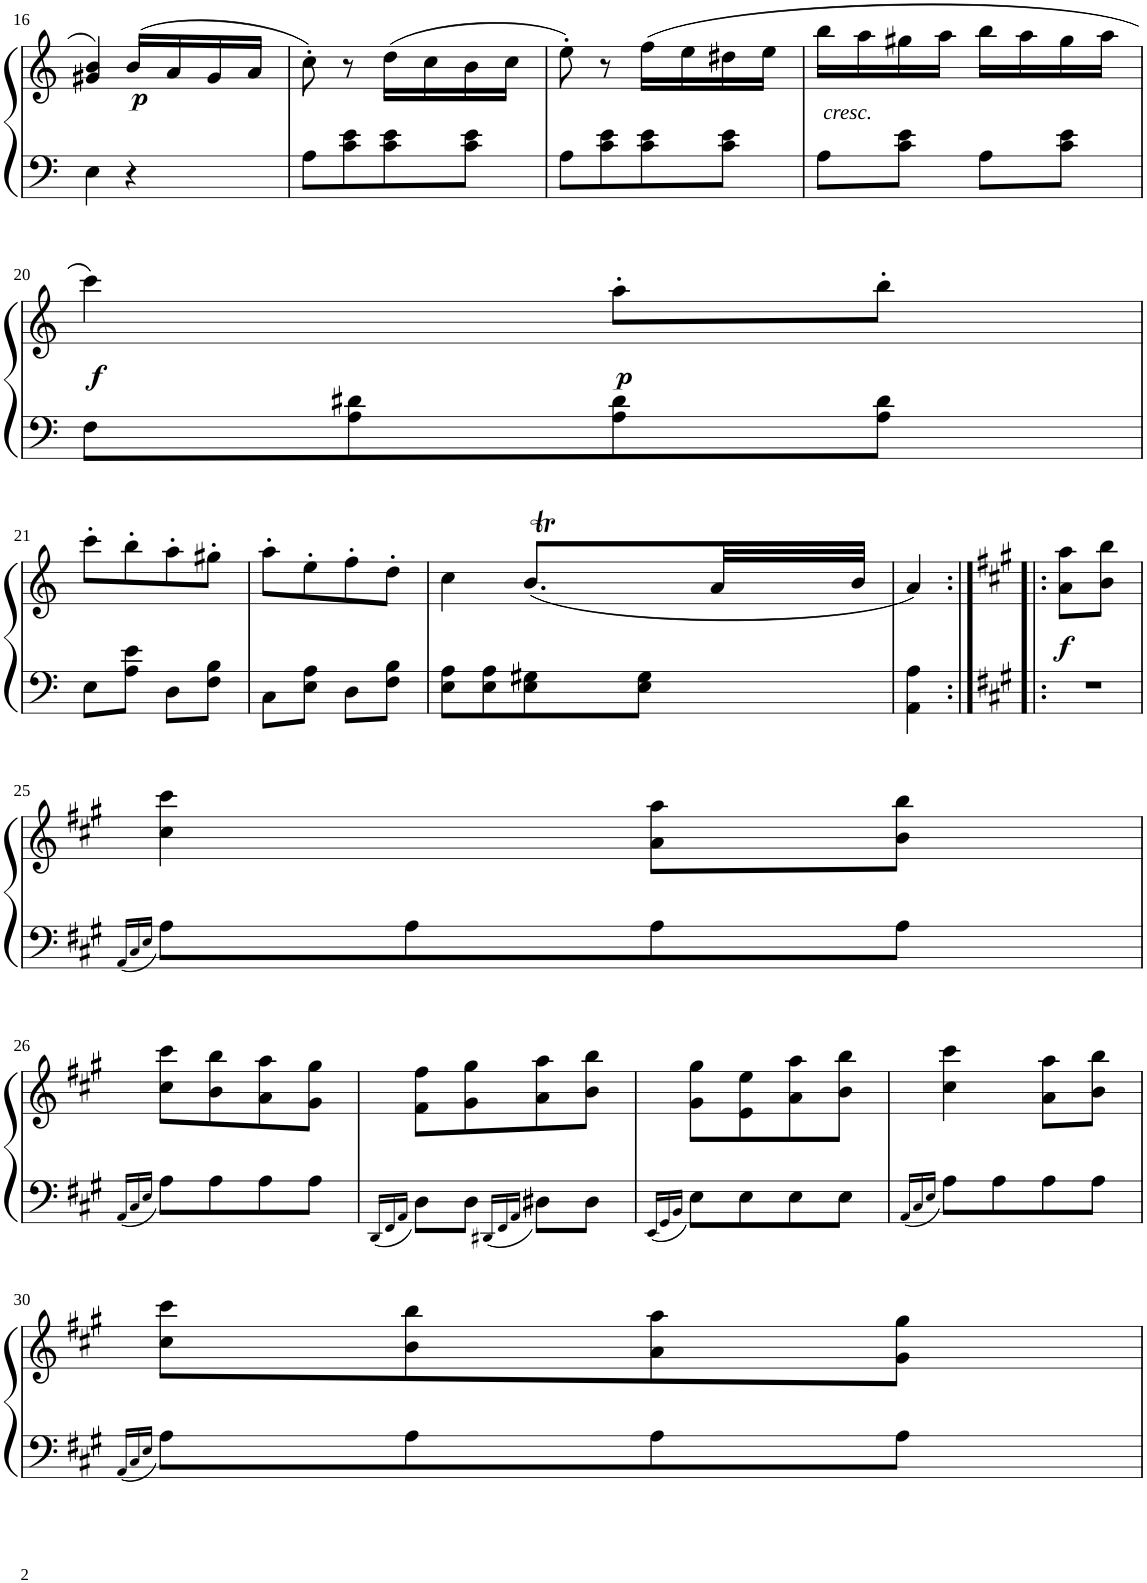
**kern	**kern	**dynam
*part1	*part1	*part1
*staff2	*staff1	*staff1/2
*I"Piano	*	*
*I'Pno	*	*
!!LO:PB:g=z
*clefF4	*clefG2	*
*k[]	*k[]	*
*M2/4	*M2/4	*
=16	=16	=16
4E\	4g#X/ 4b/	.
!	!	!LO:DY:b
4r	(>16b/LL	p
.	16a/	.
.	16g#/	.
.	16a/JJ	.
=17	=17	=17
8A\L	8cc'\)	.
8c\ 8e\	8r	.
8c\ 8e\	(16dd\LL	.
.	16cc\	.
8c\ 8e\J	16b\	.
.	16cc\JJ	.
=18	=18	=18
8A\L	8ee'\)	.
8c\ 8e\	8r	.
8c\ 8e\	(16ff\LL	.
.	16ee\	.
8c\ 8e\J	16dd#X\	.
.	16ee\JJ	.
=19	=19	=19
!	!	!LO:DY:b
8A\L	16bb\LL	other-dynamics
.	16aa\	.
8c\ 8e\J	16gg#X\	.
.	16aa\JJ	.
8A\L	16bb\LL	.
.	16aa\	.
8c\ 8e\J	16gg#\	.
.	16aa\JJ	.
!!LO:LB:g=z
=20	=20	=20
!	!	!LO:DY:b
8F\L	4ccc\)	f
8A\ 8d#X\	.	.
!	!	!LO:DY:b
8A\ 8d#\	8aa'\L	p
8A\ 8d#\J	8bb'\J	.
!!LO:LB:g=z
=21	=21	=21
8E\L	8ccc'\L	.
8A\ 8e\J	8bb'\	.
8D\L	8aa'\	.
8F\ 8B\J	8gg#X'\J	.
=22	=22	=22
8C\L	8aa'\L	.
8E\ 8A\J	8ee'\	.
8D\L	8ff'\	.
8F\ 8B\J	8dd'\J	.
=23	=23	=23
*	*^	*
8E\ 8A\L	4cc\	4ryy	.
8E\ 8A\	.	.	.
8E\ 8G#X\	(<8.b/L	32cc!	.
.	.	32b!	.
.	.	32cc!	.
.	.	32b!	.
8E\ 8G#\J	.	32cc!	.
.	.	32b!	.
.	32a/LL	16ryy	.
.	32b/JJJ	.	.
*	*v	*v	*
=24	=24	=24
4AA\ 4A\	4a/)	.
=24:|!|:	=24:|!|:	=24:|!|:
*k[f#c#g#]	*k[f#c#g#]	*
!	!	!LO:DY:b
2r	8a\ 8aa\L	f
.	8b\ 8bb\J	.
.	4ryy	.
!!LO:LB:g=z
=25	=25	=25
16qAA/LL	.	.
16qC#/	.	.
16qE/JJ	.	.
8A\L	4cc#\ 4ccc#\	.
8A\	.	.
8A\	8a\ 8aa\L	.
8A\J	8b\ 8bb\J	.
!!LO:LB:g=z
=26	=26	=26
16qAA/LL	.	.
16qC#/	.	.
16qE/JJ	.	.
8A\L	8cc#\ 8ccc#\L	.
8A\	8b\ 8bb\	.
8A\	8a\ 8aa\	.
8A\J	8g#\ 8gg#\J	.
=27	=27	=27
16qDD/LL	.	.
16qFF#/	.	.
16qAA/JJ	.	.
8D\L	8f#\ 8ff#\L	.
8D\J	8g#\ 8gg#\	.
16qDD#X/LL	.	.
16qFF#/	.	.
16qAA/JJ	.	.
8D#X\L	8a\ 8aa\	.
8D#\J	8b\ 8bb\J	.
=28	=28	=28
16qEE/LL	.	.
16qGG#/	.	.
16qBB/JJ	.	.
8E\L	8g#\ 8gg#\L	.
8E\	8e\ 8ee\	.
8E\	8a\ 8aa\	.
8E\J	8b\ 8bb\J	.
=29	=29	=29
16qAA/LL	.	.
16qC#/	.	.
16qE/JJ	.	.
8A\L	4cc#\ 4ccc#\	.
8A\	.	.
8A\	8a\ 8aa\L	.
8A\J	8b\ 8bb\J	.
!!LO:LB:g=z
=30	=30	=30
16qAA/LL	.	.
16qC#/	.	.
16qE/JJ	.	.
8A\L	8cc#\ 8ccc#\L	.
8A\	8b\ 8bb\	.
8A\	8a\ 8aa\	.
8A\J	8g#\ 8gg#\J	.
=	=	=
*-	*-	*-
